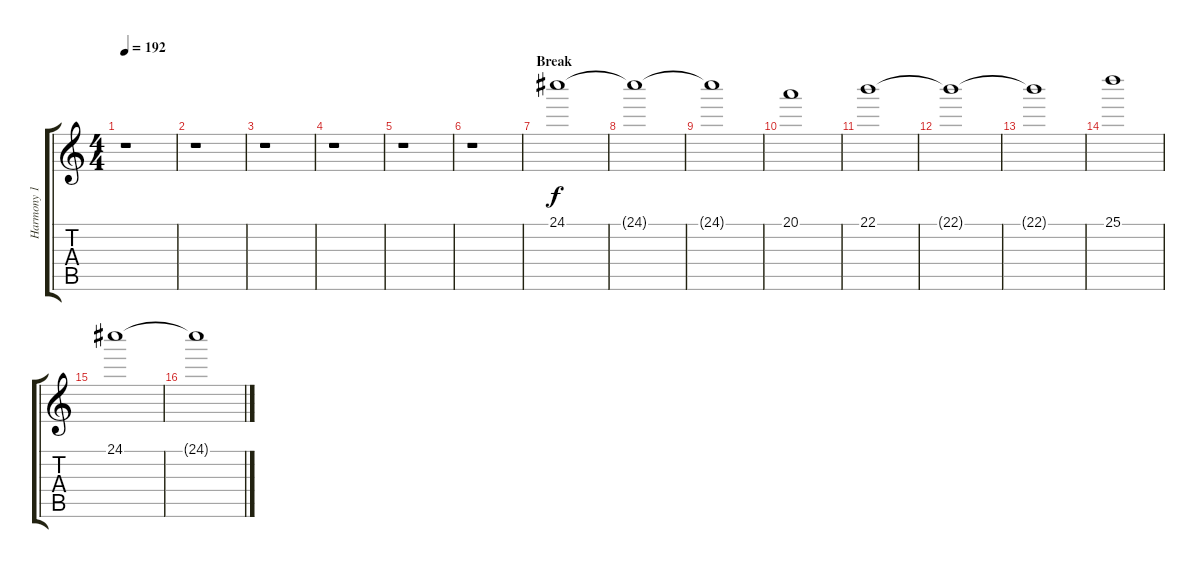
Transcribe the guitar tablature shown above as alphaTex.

\track ("Harmony 1" "Harmony 1") {instrument overdrivenguitar}
\staff {score tabs}
\tuning (Db4 Ab3 E3 B2 Gb2 B1) {hide}
\ts (4 4)
\tempo 192
\clef g2
\ks aminor
r.1{dy f} |
r.1 |
r.1 |
r.1 |
r.1 |
r.1 |
\section ("" "Break")
24.1.1 |
24.1{t}.1 |
24.1{t}.1 |
20.1.1 |
22.1.1 |
22.1{t}.1 |
22.1{t}.1 |
25.1.1 |
24.1.1 |
24.1{t}.1
